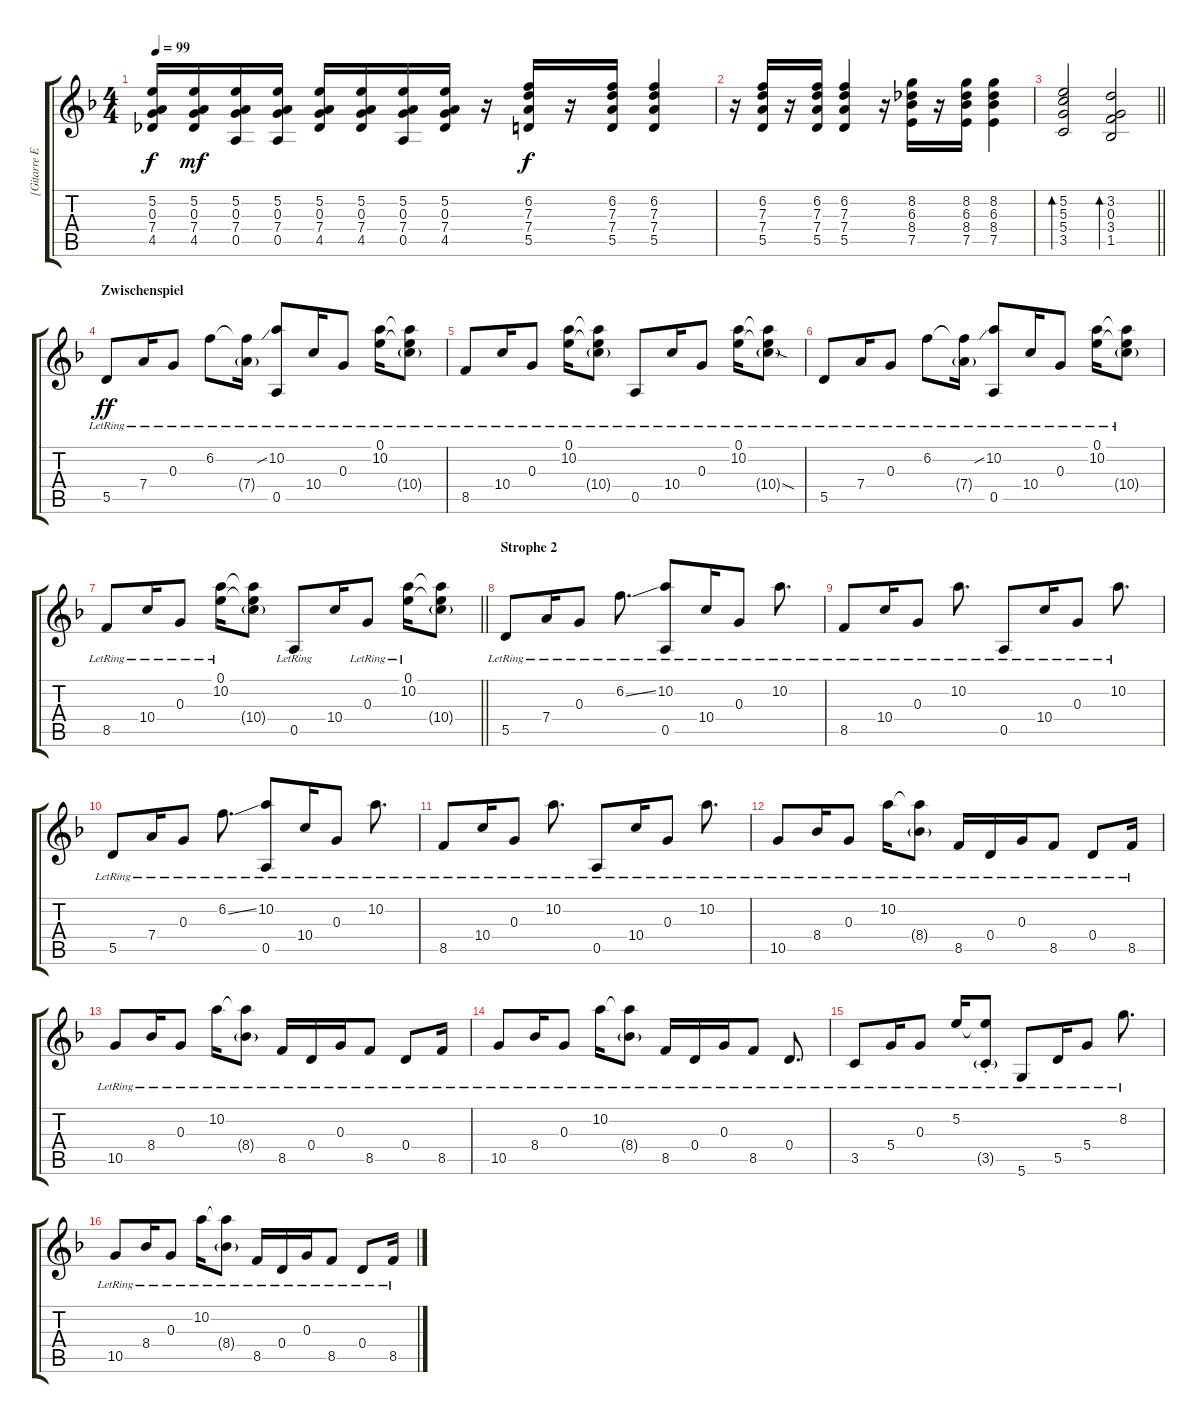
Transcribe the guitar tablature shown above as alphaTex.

\track ("[Gitarre Effekt]" "[Gitarre E") {instrument electricguitarclean}
\staff {score tabs}
\tuning (E4 B3 G3 D3 A2 D2) {hide}
\ts (4 4)
\tempo 99
\clef g2
\ks dminor
(5.2 0.3 7.4 4.5).16{dy f} (5.2 0.3 7.4 4.5).16{dy mf} (5.2 0.3 7.4 0.5).16 (5.2 0.3 7.4 0.5).16 (5.2 0.3 7.4 4.5).16 (5.2 0.3 7.4 4.5).16 (5.2 0.3 7.4 0.5).16 (5.2 0.3 7.4 4.5).16 r.16 (6.2 7.3 7.4 5.5).16{dy f} r.16 (6.2 7.3 7.4 5.5).16 (6.2 7.3 7.4 5.5).4 |
r.16 (6.2 7.3 7.4 5.5).16 r.16 (6.2 7.3 7.4 5.5).16 (6.2 7.3 7.4 5.5).4 r.16 (8.2 6.3 8.4 7.5).16 r.16 (8.2 6.3 8.4 7.5).16 (8.2 6.3 8.4 7.5).4 |
\barLineRight lightlight
(5.2 5.3 5.4 3.5).2{bd 30} (3.2 0.3 3.4 1.5).2{bd 60} |
\section ("" "Zwischenspiel")
5.5{lr}.8{dy ff volume 10 balance 8 instrument electricguitarclean} 7.4{lr}.16 0.3{lr}.8 6.2{lr}.8 (6.2{ss t} 7.4{g lr}).16 (10.2{lr} 0.5{lr}).8 10.4{lr}.16 0.3{lr}.8 (0.1{lr} 10.2{lr}).16 (0.1{t} 10.2{t} 10.4{g lr}).8 |
8.5{lr}.8 10.4{lr}.16 0.3{lr}.8 (0.1{lr} 10.2{lr}).16 (0.1{t} 10.2{t} 10.4{g lr}).8 0.5{lr}.8 10.4{lr}.16 0.3{lr}.8 (0.1{lr} 10.2{lr}).16 (0.1{t} 10.2{t} 10.4{sod g lr}).8 |
5.5{lr}.8 7.4{lr}.16 0.3{lr}.8 6.2{lr}.8 (6.2{ss t} 7.4{g lr}).16 (10.2{lr} 0.5{lr}).8 10.4{lr}.16 0.3{lr}.8 (0.1{lr} 10.2{lr}).16 (0.1{t} 10.2{t} 10.4{g lr}).8 |
\barLineRight lightlight
8.5{lr}.8 10.4{lr}.16 0.3{lr}.8 (0.1{lr} 10.2{lr}).16 (0.1{t} 10.2{t} 10.4{g}).8 0.5{lr}.8 10.4.16 0.3{lr}.8 (0.1{lr} 10.2{lr}).16 (0.1{t} 10.2{t} 10.4{g}).8 |
\section ("" "Strophe 2")
5.5{lr}.8 7.4{lr}.16 0.3{lr}.8 6.2{ss lr}.8{d} (10.2{lr} 0.5{lr}).8 10.4{lr}.16 0.3{lr}.8 10.2{lr}.8{d} |
8.5{lr}.8 10.4{lr}.16 0.3{lr}.8 10.2{lr}.8{d} 0.5{lr}.8 10.4{lr}.16 0.3{lr}.8 10.2{lr}.8{d} |
5.5{lr}.8 7.4{lr}.16 0.3{lr}.8 6.2{ss lr}.8{d} (10.2{lr} 0.5{lr}).8 10.4{lr}.16 0.3{lr}.8 10.2{lr}.8{d} |
8.5{lr}.8 10.4{lr}.16 0.3{lr}.8 10.2{lr}.8{d} 0.5{lr}.8 10.4{lr}.16 0.3{lr}.8 10.2{lr}.8{d} |
10.5{lr}.8 8.4{lr}.16 0.3{lr}.8 10.2{lr}.16 (10.2{t} 8.4{g lr}).8 8.5{lr}.16 0.4{lr}.16 0.3{lr}.16 8.5{lr}.8 0.4{lr}.8 8.5{lr}.16 |
10.5{lr}.8 8.4{lr}.16 0.3{lr}.8 10.2{lr}.16 (10.2{t} 8.4{g lr}).8 8.5{lr}.16 0.4{lr}.16 0.3{lr}.16 8.5{lr}.8 0.4{lr}.8 8.5{lr}.16 |
10.5{lr}.8 8.4{lr}.16 0.3{lr}.8 10.2{lr}.16 (10.2{t} 8.4{g lr}).8 8.5{lr}.16 0.4{lr}.16 0.3{lr}.16 8.5{lr}.8 0.4{lr}.8{d} |
3.5{lr}.8 5.4{lr}.16 0.3{lr}.8 5.2{lr}.16 (5.2{t} 3.5{g st lr}).8 5.6{lr}.8 5.5{lr}.16 5.4{lr}.8 8.2{lr}.8{d} |
10.5{lr}.8 8.4{lr}.16 0.3{lr}.8 10.2{lr}.16 (10.2{t} 8.4{g lr}).8 8.5{lr}.16 0.4{lr}.16 0.3{lr}.16 8.5{lr}.8 0.4{lr}.8 8.5{lr}.16
